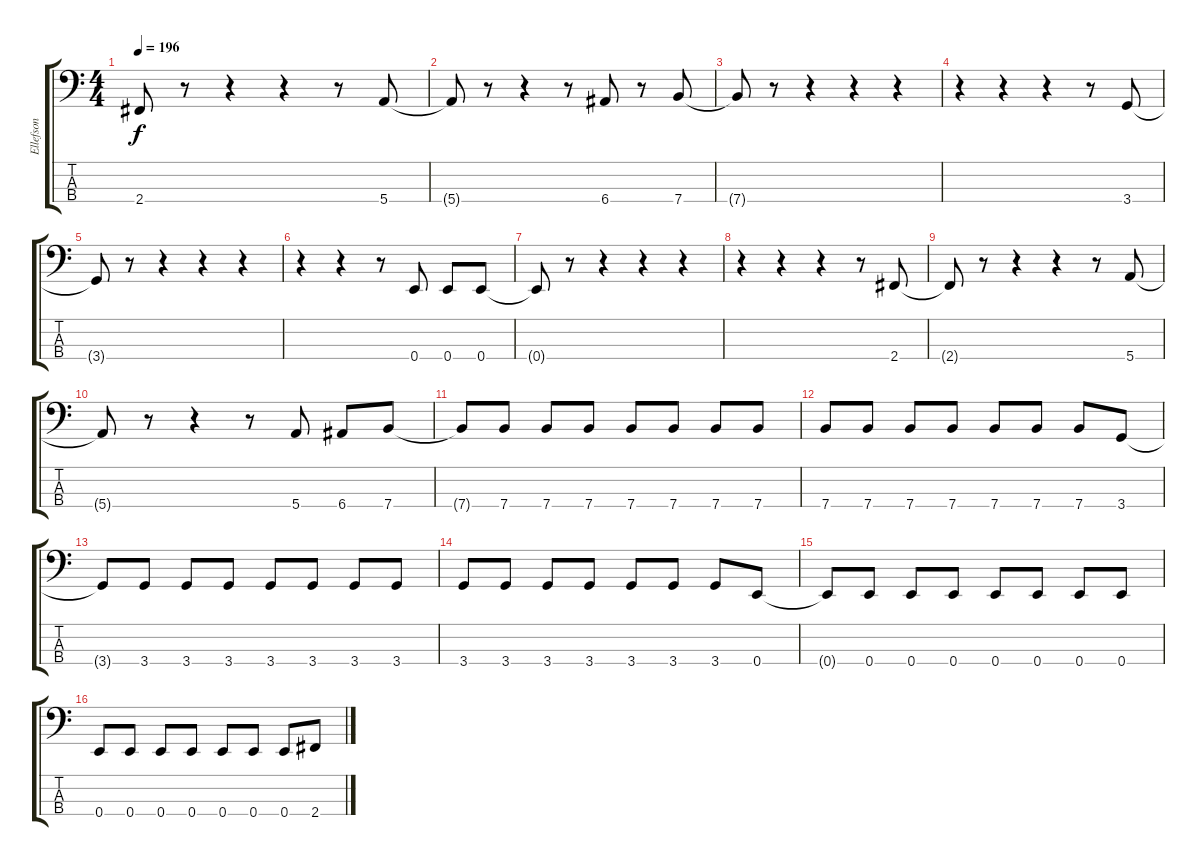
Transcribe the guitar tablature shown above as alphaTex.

\track ("Ellefson" "Ellefson") {instrument electricbasspick}
\staff {score tabs}
\tuning (G2 D2 A1 E1) {hide}
\ts (4 4)
\tempo 196
\clef f4
\ks c
2.4{t}.8{dy f} r.8 r.4 r.4 r.8 5.4.8 |
5.4{t}.8 r.8 r.4 r.8 6.4.8 r.8 7.4.8 |
7.4{t}.8 r.8 r.4 r.4 r.4 |
r.4 r.4 r.4 r.8 3.4.8 |
3.4{t}.8 r.8 r.4 r.4 r.4 |
r.4 r.4 r.8 0.4.8 0.4.8 0.4.8 |
0.4{t}.8 r.8 r.4 r.4 r.4 |
r.4 r.4 r.4 r.8 2.4.8 |
2.4{t}.8 r.8 r.4 r.4 r.8 5.4.8 |
5.4{t}.8 r.8 r.4 r.8 5.4.8 6.4.8 7.4.8 |
7.4{t}.8 7.4.8 7.4.8 7.4.8 7.4.8 7.4.8 7.4.8 7.4.8 |
7.4.8 7.4.8 7.4.8 7.4.8 7.4.8 7.4.8 7.4.8 3.4.8 |
3.4{t}.8 3.4.8 3.4.8 3.4.8 3.4.8 3.4.8 3.4.8 3.4.8 |
3.4.8 3.4.8 3.4.8 3.4.8 3.4.8 3.4.8 3.4.8 0.4.8 |
0.4{t}.8 0.4.8 0.4.8 0.4.8 0.4.8 0.4.8 0.4.8 0.4.8 |
0.4.8 0.4.8 0.4.8 0.4.8 0.4.8 0.4.8 0.4.8 2.4.8
